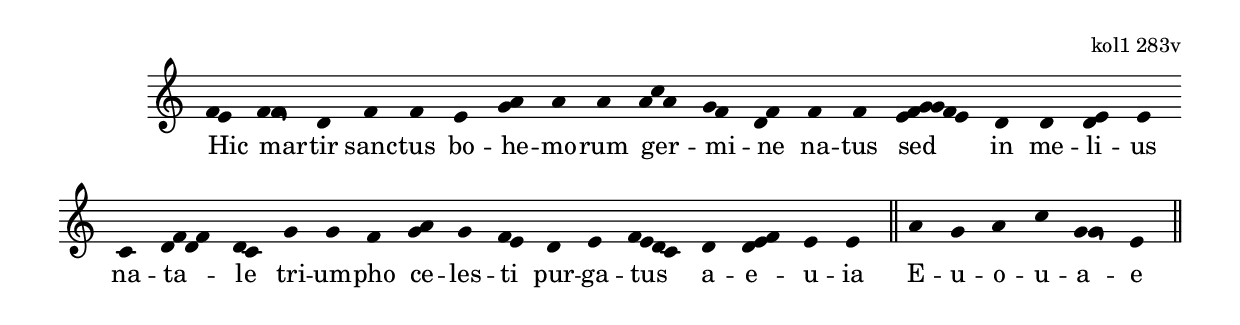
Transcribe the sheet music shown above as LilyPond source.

\version "2.19.32"

\include "../lib/synopsis.ily"

\score {
  \transpose c c' {
    \plainchant
    \melisma { f e } \bar "" \melisma { f \strophicus f } d \bar "" f f \bar "" e \melisma { g a } a a \bar "" \melisma { a c' a } \melisma { g f } \melisma { d f } \bar "" f f \bar "" \melisma { e f g g f e } \bar "" d \bar "" d \melisma { d e } e \bar "" c \melisma { d f d f } \melisma { d c } \bar "" g g f \bar "" \melisma { g a } g \melisma { f e } \bar "" d e \melisma { f e d c } \bar "" d \melisma { d e f } e e \bar "||" a g a c' \melisma { g \strophicus g } e \bar "||"
  }
  \addlyrics {
     Hic mar -- tir sanc -- tus bo -- he -- mo -- rum ger -- mi -- ne na -- tus sed in me -- li -- us na -- ta -- le tri -- um -- pho ce -- les -- ti pur -- ga -- tus a -- e -- u -- ia  E -- u -- o -- u -- a -- e
  }
  \header {
    quid = "antiphona"
    fontes = "kol1 283v"
  }
}